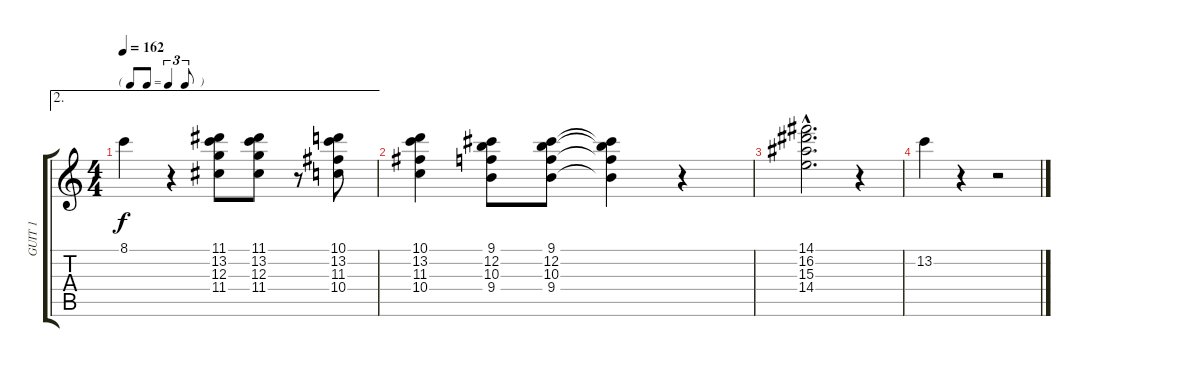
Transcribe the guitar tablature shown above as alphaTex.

\track ("GUIT 1" "GUIT 1") {instrument electricguitarjazz}
\staff {score tabs}
\tuning (E4 B3 G3 D3 A2 E2) {hide}
\ae 2
\ts (4 4)
\tf triplet8th
\tempo 162
\clef g2
\ks c
8.1.4{dy f} r.4 (11.1 13.2 12.3 11.4).8 (11.1 13.2 12.3 11.4).8 r.8 (10.1 13.2 11.3 10.4).8 |
(10.1 13.2 11.3 10.4).4 (9.1 12.2 10.3 9.4).8 (9.1 12.2 10.3 9.4).8 (9.1{t} 12.2{t} 10.3{t} 9.4{t}).4 r.4 |
(14.1{hac} 16.2{hac} 15.3{hac} 14.4{hac}).2{d} r.4 |
13.2.4 r.4 r.2
